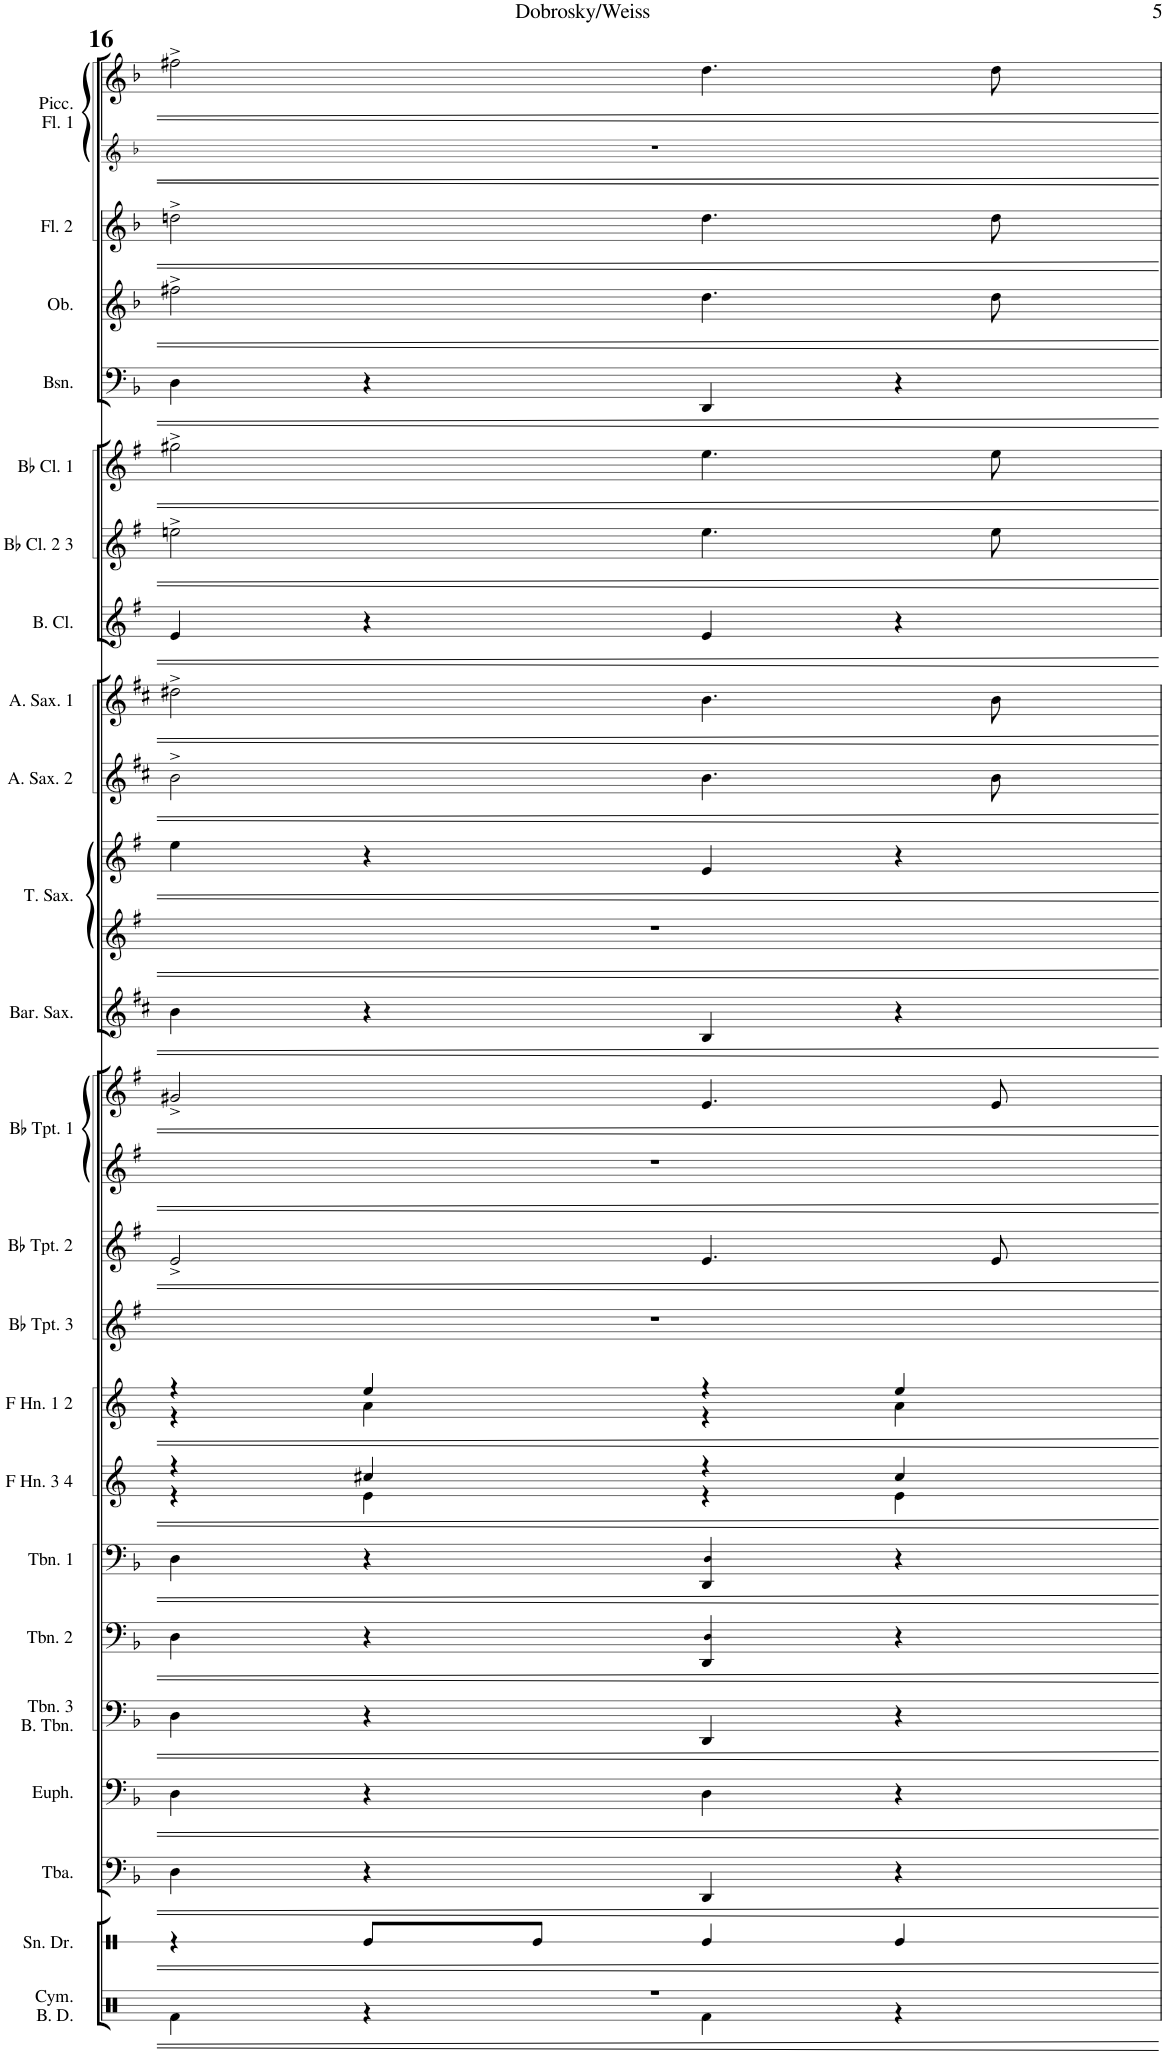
**kern	**kern	**kern	**kern	**kern	**kern	**kern	**kern	**kern	**kern	**kern	**kern	**kern	**kern	**kern	**kern	**kern	**kern	**kern	**kern
*part20	*part19	*part18	*part17	*part16	*part15	*part14	*part13	*part12	*part11	*part10	*part9	*part8	*part7	*part6	*part5	*part4	*part3	*part2	*part1
*staff20	*staff19	*staff18	*staff17	*staff16	*staff15	*staff14	*staff13	*staff12	*staff11	*staff10	*staff9	*staff8	*staff7	*staff6	*staff5	*staff4	*staff3	*staff2	*staff1
*I"Tuba	*I"Euphonium	*I"Trombone 3 Bass Trombone	*I"Trombone 2	*I"Trombone 1	*I"F Horn 3 &amp; 4	*I"F Horn 1 &amp; 2	*I"Bb Trumpet 2	*I"Bb Trumpet 1	*I"Baritone Saxophone	*I"Tenor Saxophone	*I"Alto Saxophone 2	*I"Alto Saxophone 1	*I"Bass Clarinet	*I"Bb Clarinet 2 &amp; 3	*I"Bb Clarinet 1	*I"Bassoon	*I"Oboe	*I"Flute 2	*I"Piccolo Flute 1
*I'Tba.	*I'Euph.	*I'Tbn. 3 B. Tbn.	*I'Tbn. 2	*I'Tbn. 1	*I'F Hn. 3 4	*I'F Hn. 1 2	*I'Bb Tpt. 2	*I'Bb Tpt. 1	*I'Bar. Sax.	*I'T. Sax.	*I'A. Sax. 2	*I'A. Sax. 1	*I'B. Cl.	*I'Bb Cl. 2 3	*I'Bb Cl. 1	*I'Bsn.	*I'Ob.	*I'Fl. 2	*I'Picc. Fl. 1
!!LO:PB:g=z
*clefF4	*clefF4	*clefF4	*clefF4	*clefF4	*clefG2	*clefG2	*clefG2	*clefG2	*clefG2	*clefG2	*clefG2	*clefG2	*clefG2	*clefG2	*clefG2	*clefF4	*clefG2	*clefG2	*clefG2
*	*	*	*	*	*Trd4c7	*Trd4c7	*Trd1c2	*Trd1c2	*Trd12c21	*Trd8c14	*Trd5c9	*Trd5c9	*Trd8c14	*Trd1c2	*Trd1c2	*	*	*	*
*k[b-]	*k[b-]	*k[b-]	*k[b-]	*k[b-]	*k[]	*k[]	*k[f#]	*k[f#]	*k[f#c#]	*k[f#]	*k[f#c#]	*k[f#c#]	*k[f#]	*k[f#]	*k[f#]	*k[b-]	*k[b-]	*k[b-]	*k[b-]
*M4/4	*M4/4	*M4/4	*M4/4	*M4/4	*M4/4	*M4/4	*M4/4	*M4/4	*M4/4	*M4/4	*M4/4	*M4/4	*M4/4	*M4/4	*M4/4	*M4/4	*M4/4	*M4/4	*M4/4
*met(c|)	*met(c|)	*met(c|)	*met(c|)	*met(c|)	*met(c|)	*met(c|)	*met(c|)	*met(c|)	*met(c|)	*met(c|)	*met(c|)	*met(c|)	*met(c|)	*met(c|)	*met(c|)	*met(c|)	*met(c|)	*met(c|)	*met(c|)
=16	=16	=16	=16	=16	=16	=16	=16	=16	=16	=16	=16	=16	=16	=16	=16	=16	=16	=16	=16
*	*	*	*	*	*^	*^	*	*	*	*	*	*	*	*	*	*	*	*	*
4D\	4D\	4D\	4D\	4D\	4r	4r	4r	4r	2e^/	2g#X^/	4b\	4ee\	2b^\	2dd#X^\	4e/	2een^\	2gg#X^\	4D\	2ff#X^\	2ddn^\	2ff#X^\
4r	4r	4r	4r	4r	4cc#X/	4e\	4ee/	4a\	.	.	4r	4r	.	.	4r	.	.	4r	.	.	.
4DD/	4D\	4DD/	4DD/ 4D!/	4DD/ 4D!/	4r	4r	4r	4r	4.e/	4.e/	4B/	4e/	4.b\	4.b\	4e/	4.ee\	4.ee\	4DD/	4.dd\	4.dd\	4.dd\
4r	4r	4r	4r	4r	4cc#/	4e\	4ee/	4a\	.	.	4r	4r	.	.	4r	.	.	4r	.	.	.
.	.	.	.	.	.	.	.	.	8e/	8e/	.	.	8b\	8b\	.	8ee\	8ee\	.	8dd\	8dd\	8dd\
*	*	*	*	*	*v	*v	*	*	*	*	*	*	*	*	*	*	*	*	*	*	*
*	*	*	*	*	*	*v	*v	*	*	*	*	*	*	*	*	*	*	*	*	*
=	=	=	=	=	=	=	=	=	=	=	=	=	=	=	=	=	=	=	=
*-	*-	*-	*-	*-	*-	*-	*-	*-	*-	*-	*-	*-	*-	*-	*-	*-	*-	*-	*-
